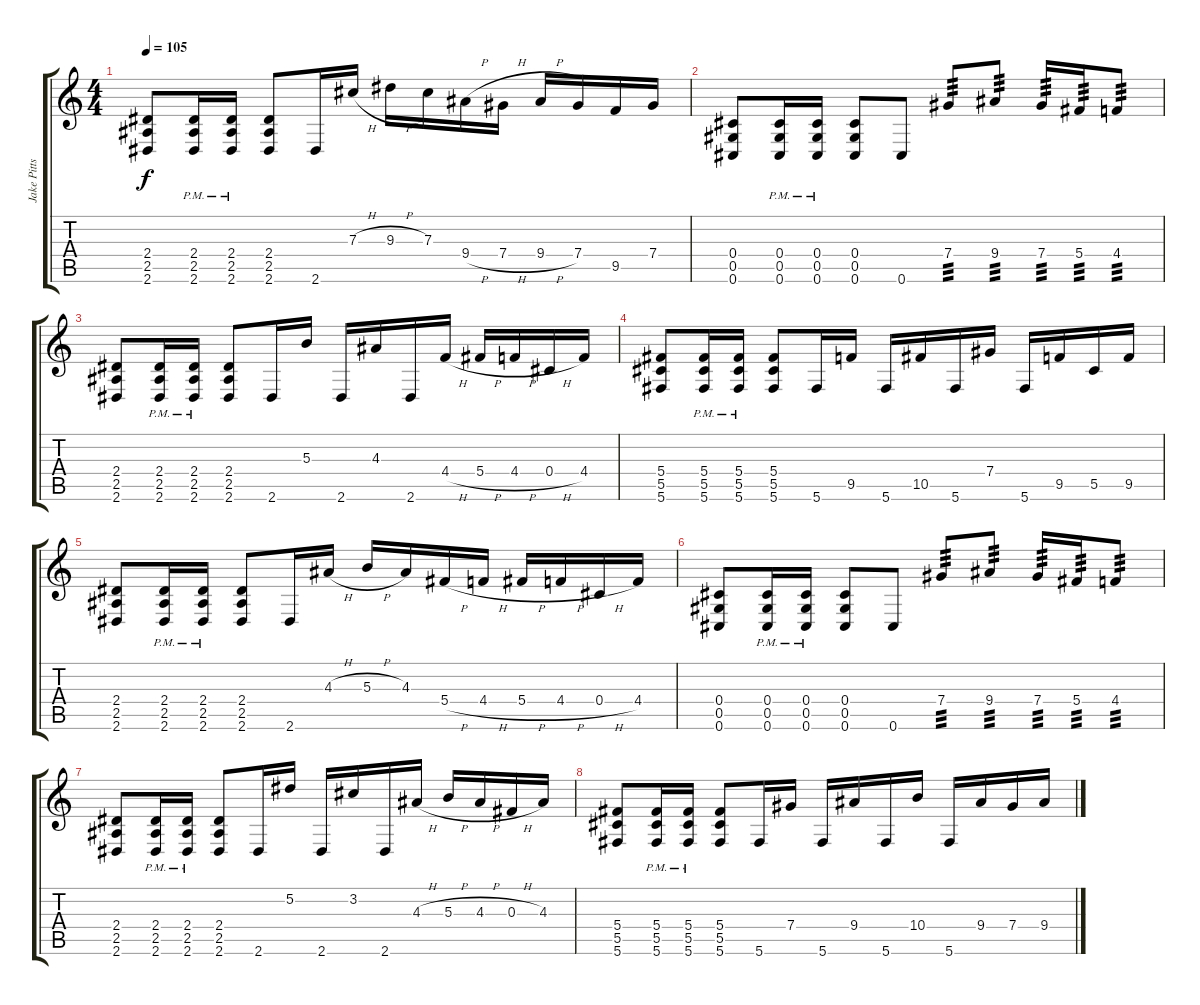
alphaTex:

\track ("Jake Pitts" "Jake Pitts") {instrument distortionguitar}
\staff {score tabs}
\tuning (Eb4 Bb3 Gb3 Db3 Ab2 Db2) {hide}
\ts (4 4)
\tempo 105
\clef g2
\ks c
(2.4 2.5 2.6).8{dy f} (2.4{pm} 2.5 2.6).16 (2.4 2.5 2.6{pm}).16 (2.4 2.5 2.6).8 2.6.16 7.3{h}.16 9.3{h}.16 7.3.16 9.4{h}.16 7.4{h}.16 9.4{h}.16 7.4.16 9.5.16 7.4.16 |
(0.4 0.5 0.6).8 (0.4{pm} 0.5 0.6).16 (0.4 0.5 0.6{pm}).16 (0.4 0.5 0.6).8 0.6.8 7.4.8{tp 3} 9.4.8{tp 3} 7.4.16{tp 3} 5.4.16{tp 3} 4.4.8{tp 3} |
(2.4 2.5 2.6).8 (2.4{pm} 2.5 2.6).16 (2.4 2.5 2.6{pm}).16 (2.4 2.5 2.6).8 2.6.16 5.3.16 2.6.16 4.3.16 2.6.16 4.4{h}.16 5.4{h}.16 4.4{h}.16 0.4{h}.16 4.4.16 |
(5.4 5.5 5.6).8 (5.4{pm} 5.5 5.6).16 (5.4 5.5 5.6{pm}).16 (5.4 5.5 5.6).8 5.6.16 9.5.16 5.6.16 10.5.16 5.6.16 7.4.16 5.6.16 9.5.16 5.5.16 9.5.16 |
(2.4 2.5 2.6).8 (2.4{pm} 2.5 2.6).16 (2.4 2.5 2.6{pm}).16 (2.4 2.5 2.6).8 2.6.16 4.3{h}.16 5.3{h}.16 4.3.16 5.4{h}.16 4.4{h}.16 5.4{h}.16 4.4{h}.16 0.4{h}.16 4.4.16 |
(0.4 0.5 0.6).8 (0.4{pm} 0.5 0.6).16 (0.4 0.5 0.6{pm}).16 (0.4 0.5 0.6).8 0.6.8 7.4.8{tp 3} 9.4.8{tp 3} 7.4.16{tp 3} 5.4.16{tp 3} 4.4.8{tp 3} |
(2.4 2.5 2.6).8 (2.4{pm} 2.5 2.6).16 (2.4 2.5 2.6{pm}).16 (2.4 2.5 2.6).8 2.6.16 5.2.16 2.6.16 3.2.16 2.6.16 4.3{h}.16 5.3{h}.16 4.3{h}.16 0.3{h}.16 4.3.16 |
(5.4 5.5 5.6).8 (5.4{pm} 5.5 5.6).16 (5.4 5.5 5.6{pm}).16 (5.4 5.5 5.6).8 5.6.16 7.4.16 5.6.16 9.4.16 5.6.16 10.4.16 5.6.16 9.4.16 7.4.16 9.4.16
